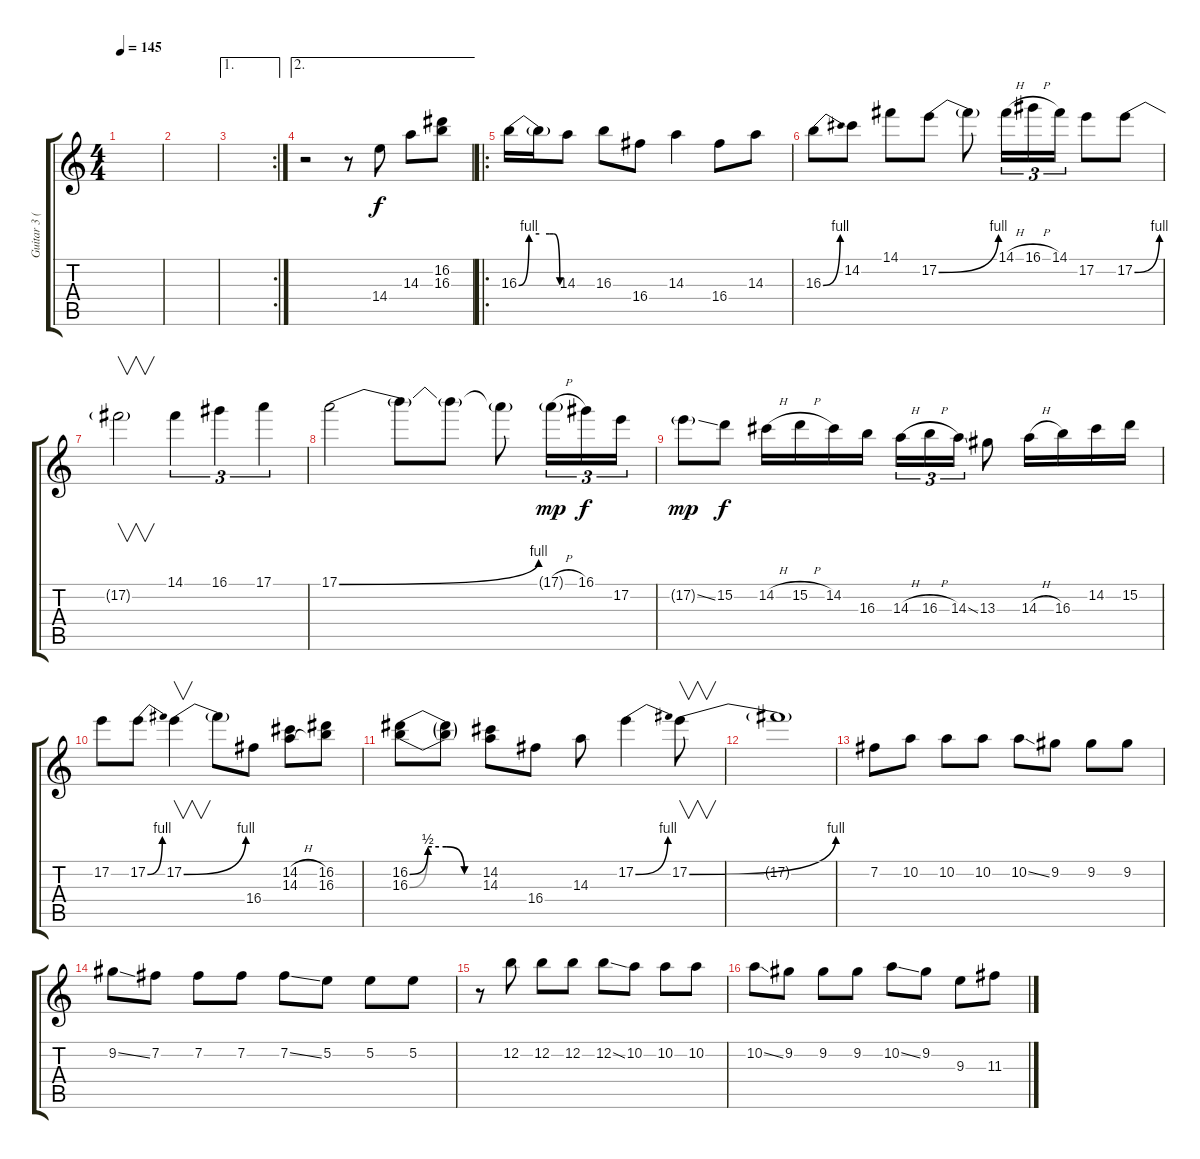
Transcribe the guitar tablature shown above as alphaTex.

\track ("Guitar 3 (Solo)" "Guitar 3 (") {instrument distortionguitar}
\staff {score tabs}
\tuning (E4 B3 G3 D3 A2 E2) {hide}
\ts (4 4)
\tempo 145
\clef g2
\ks c
|
|
\ae 1
\rc 2
|
\ae 2
r.2 r.8 14.4.8 14.3.8 (16.2 16.3).8 |
\ro
16.3{be (custom 0 0 15 4 30 4 45 4 51 4 60 0)}.16 16.3{t}.16 14.3.8 16.3.8 16.4.8 14.3.4 16.4.8 14.3.8 |
16.3{be (bend 0 0 60 4)}.8 14.2.8 14.1.8 17.2{be (bend 0 0 60 4)}.8 17.2{t}.8 14.1{h}.16{tu (3 2)} 16.1{h}.16{tu (3 2)} 14.1.16{tu (3 2)} 17.2.8 17.2{be (bend 0 0 60 4)}.8 |
17.2{t}.2{v} 14.1.4{tu (3 2)} 16.1.4{tu (3 2)} 17.1.4{tu (3 2)} |
17.1{be (bend 0 0 60 4)}.2 17.1{t}.8 17.1{t}.8 17.1{t}.8 17.1{h g}.16{tu (3 2) dy mp} 16.1.16{tu (3 2) dy f} 17.2.16{tu (3 2)} |
17.2{ss g}.8{dy mp} 15.2.8{dy f} 14.2{h}.16 15.2{h}.16 14.2.16 16.3.16 14.3{h}.16{tu (3 2)} 16.3{h}.16{tu (3 2)} 14.3{ss}.16{tu (3 2)} 13.3.8 14.3{h}.16 16.3.16 14.2.16 15.2.16 |
17.2.8 17.2{be (bend 0 0 60 4)}.8 17.2{be (bend 0 0 60 4)}.4{v} 17.2{t}.8 16.4.8 (14.2{h} 14.3{h}).8 (16.2 16.3).8 |
(16.2{be (custom 0 0 15 2 30 2 45 0 60 0)} 16.3{be (custom 0 0 15 2 30 2 45 0 60 0)}).8 (16.2{t} 16.3{t}).8 (14.2 14.3).8 16.4.8 14.3.8 17.2{be (bend 0 0 60 4)}.4 17.2{be (bend 0 0 60 4)}.8{v} |
17.2{t}.1 |
7.2.8 10.2.8 10.2.8 10.2.8 10.2{ss}.8 9.2.8 9.2.8 9.2.8 |
9.2{ss}.8 7.2.8 7.2.8 7.2.8 7.2{ss}.8 5.2.8 5.2.8 5.2.8 |
r.8 12.2.8 12.2.8 12.2.8 12.2{ss}.8 10.2.8 10.2.8 10.2.8 |
10.2{ss}.8 9.2.8 9.2.8 9.2.8 10.2{ss}.8 9.2.8 9.3.8 11.3.8
